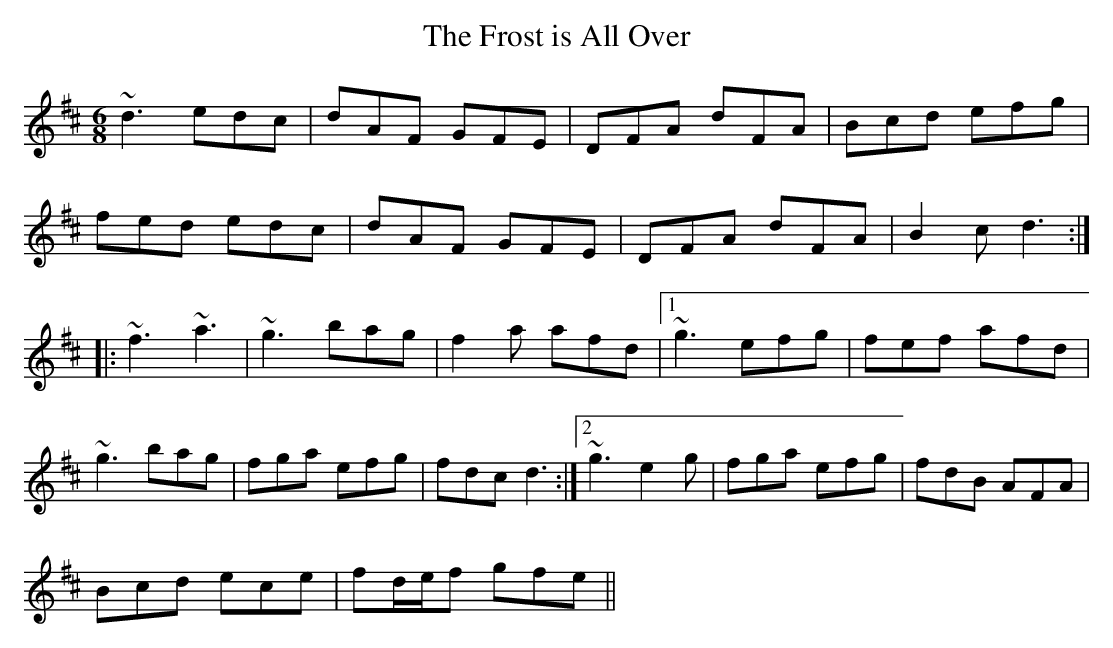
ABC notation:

X:1
T:Frost is All Over, The
M:6/8
L:1/8
K:D
~d3 edc|dAF GFE|DFA dFA|Bcd efg|!
fed edc|dAF GFE|DFA dFA|B2c d3:|!
|:~f3 ~a3|~g3 bag|f2a afd|1 ~g3 efg|fef afd|!
~g3 bag|fga efg|fdc d3:|2 ~g3 e2g|fga efg|fdB AFA|!
Bcd ece|fd/e/f gfe||
